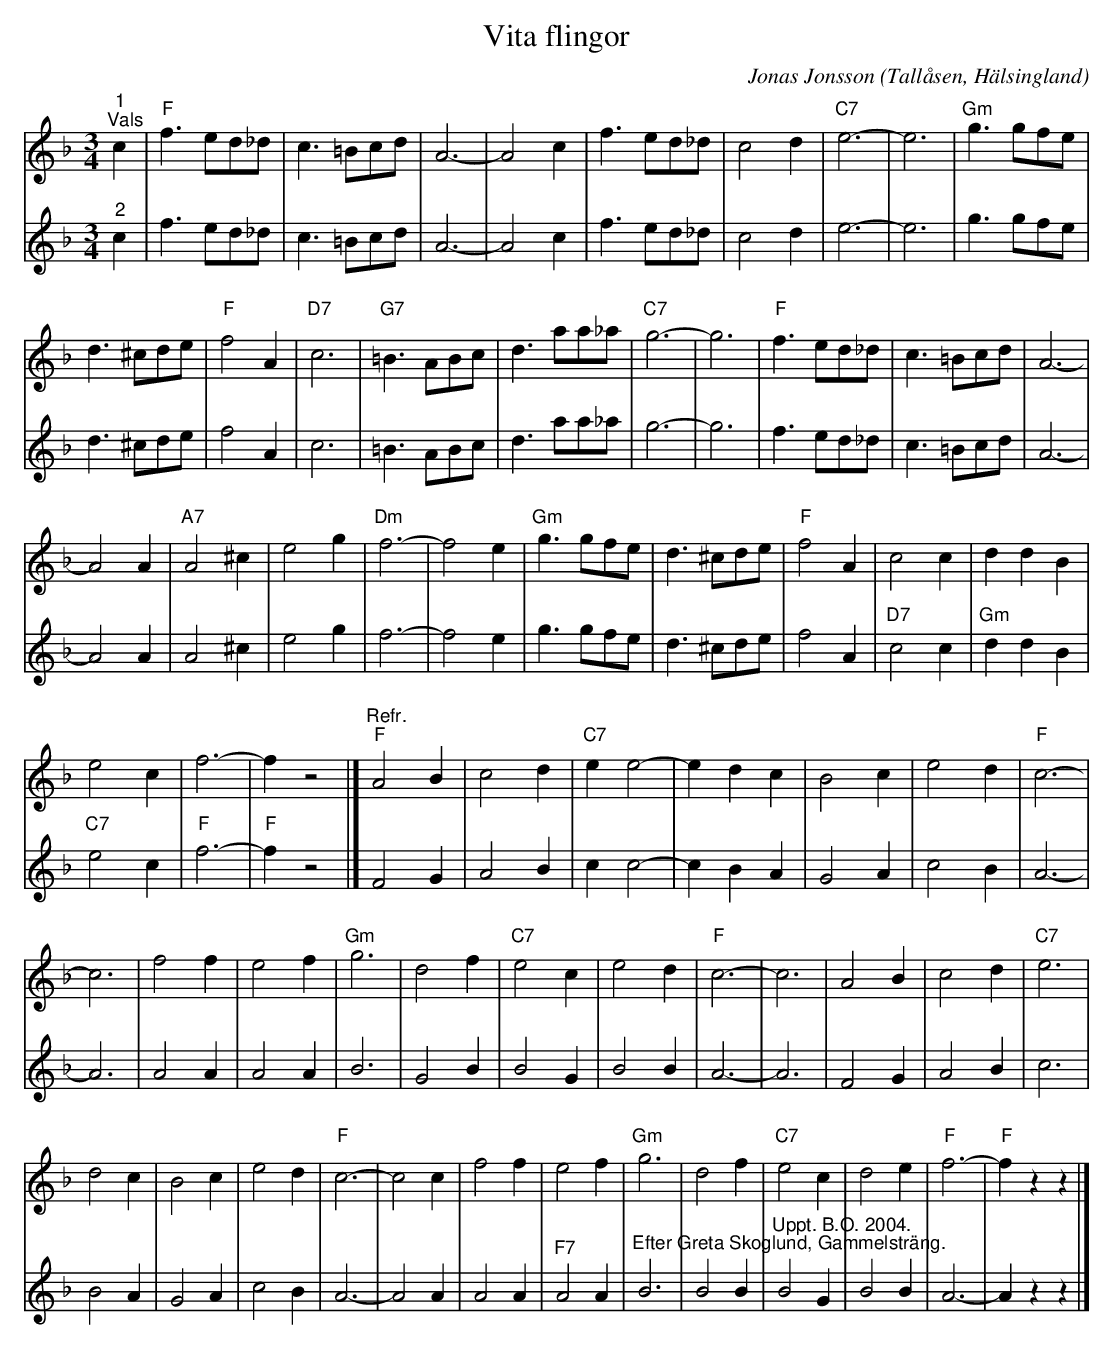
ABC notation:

X:1
T:Vita flingor
C:Jonas Jonsson
O:Tallåsen, Hälsingland
L:1/8
M:3/4
K:F
V:1
"^1""^Vals" c2 |"F" f3 ed_d | c3 =Bcd | A6- | A4 c2 | f3 ed_d | c4 d2 |"C7" e6- | e6 | "Gm" g3 gfe |
d3 ^cde |"F" f4 A2 |"D7" c6 |"G7" =B3 ABc | d3 aa_a |"C7" g6- | g6 | "F" f3 ed_d | c3 =Bcd | A6- |
A4 A2 |"A7" A4 ^c2 | e4 g2 |"Dm" f6- | f4 e2 |"Gm" g3 gfe | d3 ^cde |"F" f4 A2 | c4 c2 | d2 d2 B2 |
e4 c2 | f6- | f2 z4 |]"^Refr.""F" A4 B2 | c4 d2 | "C7" e2 e4- | e2 d2 c2 | B4 c2 | e4 d2 |"F" c6- |
c6 | f4 f2 | e4 f2 |"Gm" g6 | d4 f2 | "C7" e4 c2 | e4 d2 |"F" c6- | c6 | A4 B2 | c4 d2 |"C7" e6 |
d4 c2 | B4 c2 | e4 d2 |"F" c6- | c4 c2 | f4 f2 | e4 f2 |"Gm" g6 | d4 f2 |"C7" e4 c2 | d4 e2 |"F" f6- |"F" f2 z2 z2 |]
V:2
"^2" c2 | f3 ed_d | c3 =Bcd | A6- | A4 c2 | f3 ed_d | c4 d2 | e6- | e6 | g3 gfe | d3 ^cde | f4 A2 |
c6 | =B3 ABc | d3 aa_a | g6- | g6 | f3 ed_d | c3 =Bcd | A6- | A4 A2 | A4 ^c2 | e4 g2 | f6- |
f4 e2 | g3 gfe | d3 ^cde | f4 A2 |"D7" c4 c2 |"Gm" d2 d2 B2 |"C7" e4 c2 |"F" f6- |
"F" f2 z4 |] F4 G2 | A4 B2 | c2 c4- | c2 B2 A2 | G4 A2 | c4 B2 | A6- | A6 | A4 A2 | A4 A2 | B6 |
G4 B2 | B4 G2 | B4 B2 | A6- | A6 | F4 G2 | A4 B2 | c6 |
B4 A2 |  G4 A2 | c4 B2 | A6- | A4 A2 | A4 A2 |"F7" A4 A2 | "^Efter Greta Skoglund, Gammelsträng." B6 | B4 B2 | "^Uppt. B.O. 2004." B4 G2 | B4 B2 | A6- | A2 z2 z2 |]
